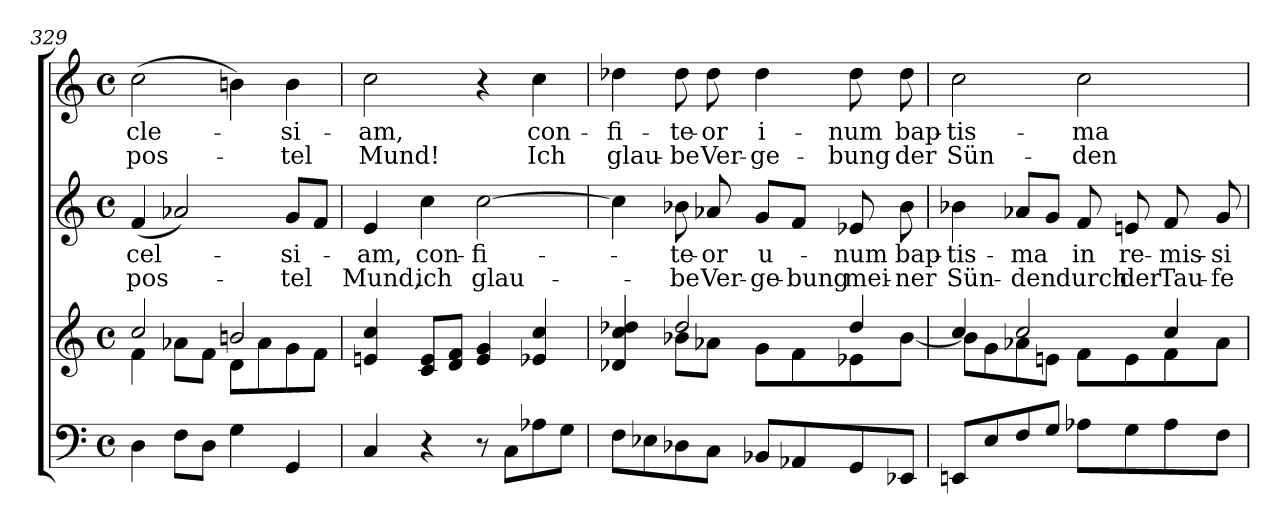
**kern	**kern	**kern	**text	**text	**kern	**text	**text
*part3	*part3	*part2	*part2	*part2	*part1	*part1	*part1
*staff4	*staff3	*staff2	*staff2	*staff2	*staff1	*staff1	*staff1
!!LO:LB:g=z
*clefF4	*clefG2	*clefG2	*	*	*clefG2	*	*
*k[]	*k[]	*k[]	*	*	*k[]	*	*
*C:	*C:	*C:	*	*	*C:	*	*
*M4/4	*M4/4	*M4/4	*	*	*M4/4	*	*
*met(c)	*met(c)	*met(c)	*	*	*met(c)	*	*
=329	=329	=329	=329	=329	=329	=329	=329
*	*^	*	*	*	*	*	*
!	!	!	!	!LO:LY:b	!LO:LY:b	!	!LO:LY:b	!LO:LY:b
4D\	2cc/	4f\	(<4f/	-cel-	-pos-	(>2cc\	-cle-	-pos-
8F\L	.	8a-X\L	2a-X/)	.	.	.	.	.
8D\J	.	8f\J	.	.	.	.	.	.
4G\	2bn/	8d\L	.	.	.	4bn\)	.	.
.	.	8a-\	.	.	.	.	.	.
!	!	!	!	!LO:LY:b	!LO:LY:b	!	!LO:LY:b	!LO:LY:b
4GG/	.	8g\	8g/L	-si-	-tel	4b\	-si-	-tel
.	.	8f\J	8f/J	.	.	.	.	.
=330	=330	=330	=330	=330	=330	=330	=330	=330
!	!	!	!	!LO:LY:b	!LO:LY:b	!	!LO:LY:b	!LO:LY:b
*	*v	*v	*	*	*	*	*	*
4C/	4en/ 4cc/	4e/	-am,	Mund,	2cc\	-am,	Mund!
!	!	!	!LO:LY:b	!LO:LY:b	!	!	!
4r	8c/ 8e/L	4cc\	con-	ich	.	.	.
.	8d/ 8f/J	.	.	.	.	.	.
!	!	!	!LO:LY:b	!LO:LY:b	!	!	!
8r	4e/ 4g/	[2cc\	-fi-	glau-	4r	.	.
8C\L	.	.	.	.	.	.	.
!	!	!	!	!	!	!LO:LY:b	!LO:LY:b
8A-X\	4e-X/ 4cc/	.	.	.	4cc\	con-	Ich
8G\J	.	.	.	.	.	.	.
=331	=331	=331	=331	=331	=331	=331	=331
*	*^	*	*	*	*	*	*
!	!	!	!	!	!	!	!LO:LY:b	!LO:LY:b
8F\L	4d-X/ 4cc/ 4dd-X/	4ryy	4cc\]	.	.	4dd-X\	-fi-	glau-
8E-X\	.	.	.	.	.	.	.	.
!	!	!	!	!LO:LY:b	!LO:LY:b	!	!LO:LY:b	!LO:LY:b
8D-X\	2dd-/	8b-X\L	8b-X\	-te-	-be	8dd-\	-te-	-be
!	!	!	!	!LO:LY:b	!LO:LY:b	!	!LO:LY:b	!LO:LY:b
8C\J	.	8a-X\J	8a-X/	-or	Ver-	8dd-\	-or	Ver-
!	!	!	!	!LO:LY:b	!LO:LY:b	!	!LO:LY:b	!LO:LY:b
8BB-X/L	.	8g\L	8g/L	u-	-ge-	4dd-\	i-	-ge-
!	!	!	!	!	!LO:LY:b	!	!	!
8AA-X/	.	8f\	8f/J	.	-bung	.	.	.
!	!	!	!	!LO:LY:b	!LO:LY:b	!	!LO:LY:b	!LO:LY:b
8GG/	4dd-/	8e-X\	8e-X/	-num	mei-	8dd-\	-num	-bung
!	!	!	!	!LO:LY:b	!LO:LY:b	!	!LO:LY:b	!LO:LY:b
8EE-X/J	.	[<8b-\J	8b-\	bap-	-ner	8dd-\	bap-	der
!!LO:LB:g=z
=332	=332	=332	=332	=332	=332	=332	=332	=332
!	!	!	!	!LO:LY:b	!LO:LY:b	!	!LO:LY:b	!LO:LY:b
8EEn/L	4cc/	8b-\L]	4b-X\	-tis-	Sün-	2cc\	-tis-	Sün-
8E/	.	8g\	.	.	.	.	.	.
!	!	!	!	!LO:LY:b	!LO:LY:b	!	!	!
8F/	2cc/	8a-X\	8a-X/L	-ma	-den	.	.	.
8G/J	.	8en\J	8g/J	.	.	.	.	.
!	!	!	!	!LO:LY:b	!LO:LY:b	!	!LO:LY:b	!LO:LY:b
8A-X\L	.	8f\L	8f/	in	durch	2cc\	-ma	-den
!	!	!	!	!LO:LY:b	!LO:LY:b	!	!	!
8G\	.	8e\	8en/	re-	der	.	.	.
!	!	!	!	!LO:LY:b	!LO:LY:b	!	!	!
8A-\	4cc/	8f\	8f/	-mis-	Tau-	.	.	.
!	!	!	!	!LO:LY:b	!LO:LY:b	!	!	!
8F\J	.	8a-\J	8g/	-si-	-fe	.	.	.
*	*v	*v	*	*	*	*	*	*
=	=	=	=	=	=	=	=
*-	*-	*-	*-	*-	*-	*-	*-
